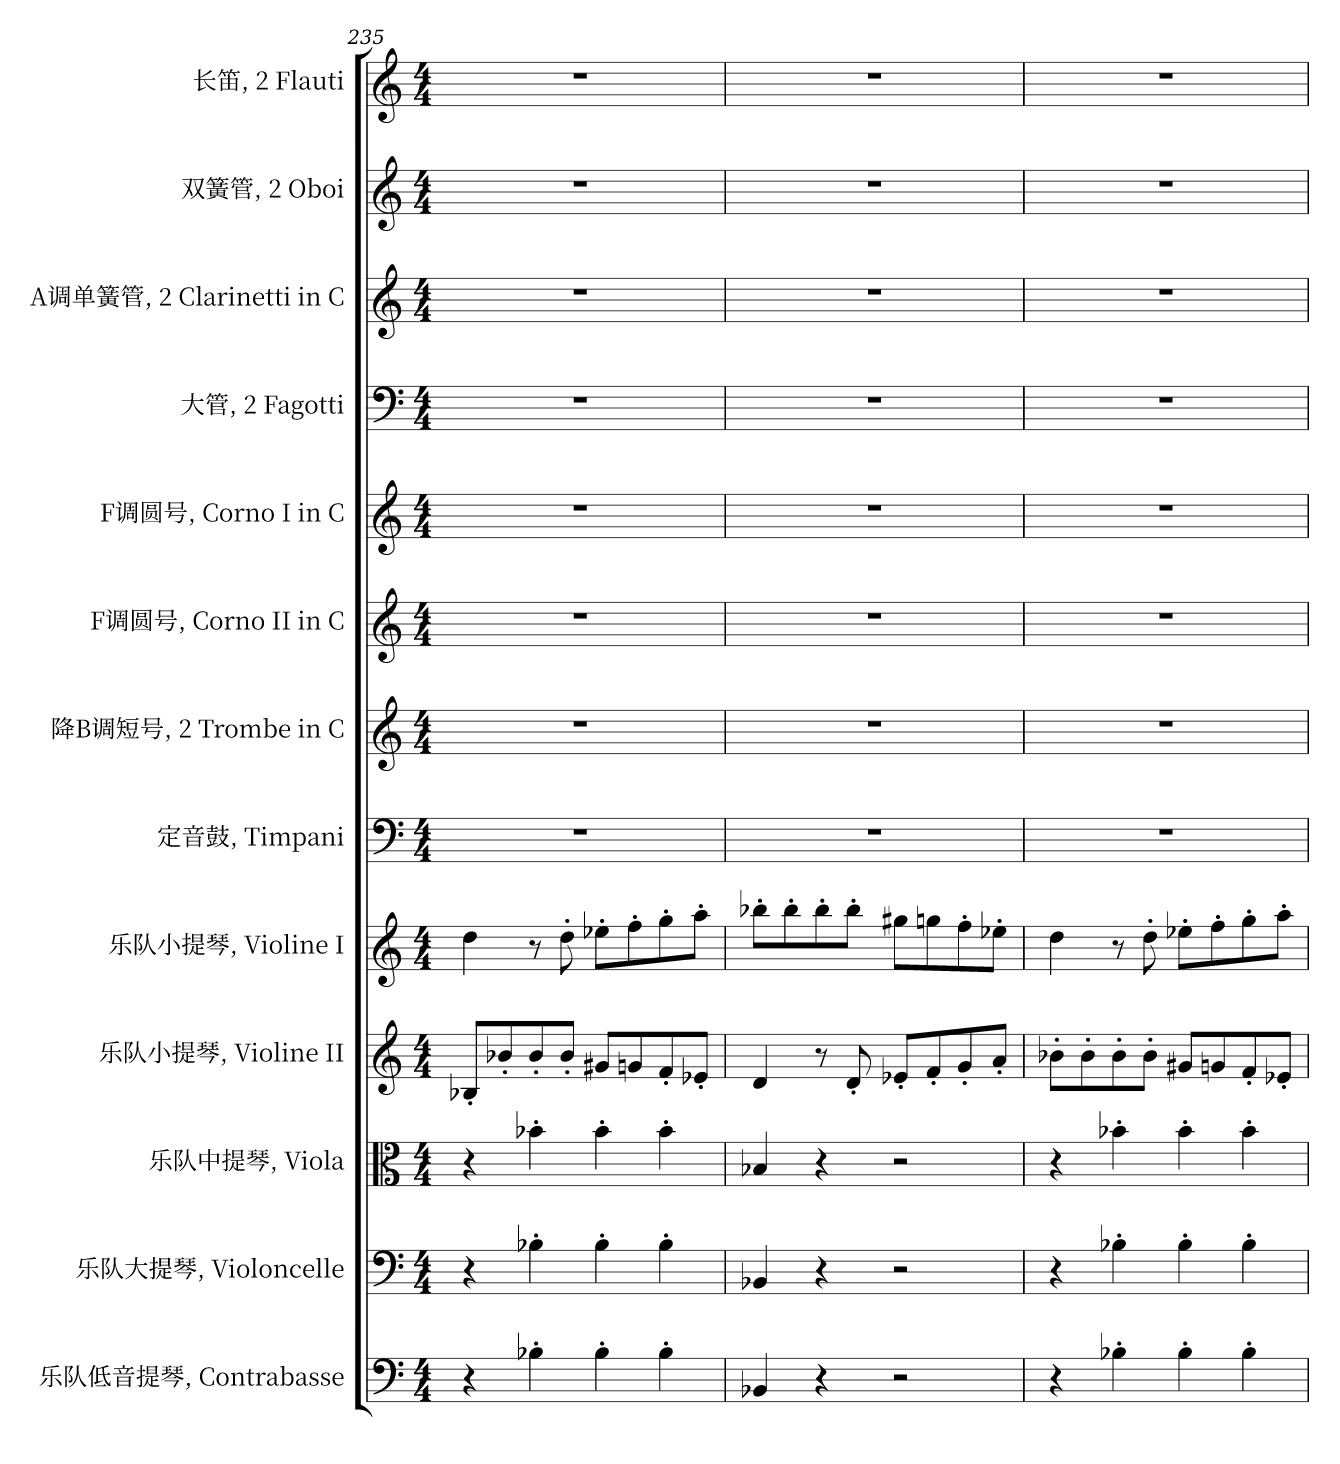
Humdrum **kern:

**kern	**kern	**kern	**kern	**kern	**kern	**kern	**kern	**kern	**kern	**kern	**kern	**kern
*part13	*part12	*part11	*part10	*part9	*part8	*part7	*part6	*part5	*part4	*part3	*part2	*part1
*staff13	*staff12	*staff11	*staff10	*staff9	*staff8	*staff7	*staff6	*staff5	*staff4	*staff3	*staff2	*staff1
*I"乐队低音提琴, Contrabasse	*I"乐队大提琴, Violoncelle	*I"乐队中提琴, Viola	*I"乐队小提琴, Violine II	*I"乐队小提琴, Violine I	*I"定音鼓, Timpani	*I"降B调短号, 2 Trombe in C	*I"F调圆号, Corno II in C	*I"F调圆号, Corno I in C	*I"大管, 2 Fagotti	*I"A调单簧管, 2 Clarinetti in C	*I"双簧管, 2 Oboi	*I"长笛, 2 Flauti
*I'Cbs.	*	*	*	*	*I'Timp.	*	*	*	*	*I'A Cl.	*I'Ob.	*I'Fl.
*clefF4	*clefF4	*clefC3	*clefG2	*clefG2	*clefF4	*clefG2	*clefG2	*clefG2	*clefF4	*clefG2	*clefG2	*clefG2
*ITrd7c12	*	*	*	*	*	*ITrd1c2	*ITrd4c7	*ITrd4c7	*	*ITrd2c3	*	*
*k[]	*k[]	*k[]	*k[]	*k[]	*k[]	*k[b-e-]	*k[b-]	*k[b-]	*k[]	*k[f#c#g#]	*k[]	*k[]
*M4/4	*M4/4	*M4/4	*M4/4	*M4/4	*M4/4	*M4/4	*M4/4	*M4/4	*M4/4	*M4/4	*M4/4	*M4/4
*MM198	*MM198	*MM198	*MM198	*MM198	*MM198	*MM198	*MM198	*MM198	*MM198	*MM198	*MM198	*MM198
=235	=235	=235	=235	=235	=235	=235	=235	=235	=235	=235	=235	=235
4r	4r	4r	8B-X'/L	4dd\	1r	1r	1r	1r	1r	1r	1r	1r
.	.	.	8b-X'/	.	.	.	.	.	.	.	.	.
4BB-X'\	4B-X'\	4b-X'\	8b-'/	8r	.	.	.	.	.	.	.	.
.	.	.	8b-'/J	8dd'\	.	.	.	.	.	.	.	.
4BB-'\	4B-'\	4b-'\	8g#X/L	8ee-X'\L	.	.	.	.	.	.	.	.
.	.	.	8gn/	8ff'\	.	.	.	.	.	.	.	.
4BB-'\	4B-'\	4b-'\	8f'/	8gg'\	.	.	.	.	.	.	.	.
.	.	.	8e-X'/J	8aa'\J	.	.	.	.	.	.	.	.
=236	=236	=236	=236	=236	=236	=236	=236	=236	=236	=236	=236	=236
*	*	*	*	*	*	*	*	*	*	*	*	*MM198
4BBB-X/	4BB-X/	4B-X/	4d/	8bb-X'\L	1r	1r	1r	1r	1r	1r	1r	1r
.	.	.	.	8bb-'\	.	.	.	.	.	.	.	.
4r	4r	4r	8r	8bb-'\	.	.	.	.	.	.	.	.
.	.	.	8d'/	8bb-'\J	.	.	.	.	.	.	.	.
2r	2r	2r	8e-X'/L	8gg#X\L	.	.	.	.	.	.	.	.
.	.	.	8f'/	8ggn\	.	.	.	.	.	.	.	.
.	.	.	8g'/	8ff'\	.	.	.	.	.	.	.	.
.	.	.	8a'/J	8ee-X'\J	.	.	.	.	.	.	.	.
!!LO:PB:g=z
=237	=237	=237	=237	=237	=237	=237	=237	=237	=237	=237	=237	=237
*	*	*	*	*	*	*	*	*	*	*	*	*MM198
4r	4r	4r	8b-X'\L	4dd\	1r	1r	1r	1r	1r	1r	1r	1r
.	.	.	8b-'\	.	.	.	.	.	.	.	.	.
4BB-X'\	4B-X'\	4b-X'\	8b-'\	8r	.	.	.	.	.	.	.	.
.	.	.	8b-'\J	8dd'\	.	.	.	.	.	.	.	.
4BB-'\	4B-'\	4b-'\	8g#X/L	8ee-X'\L	.	.	.	.	.	.	.	.
.	.	.	8gn/	8ff'\	.	.	.	.	.	.	.	.
4BB-'\	4B-'\	4b-'\	8f'/	8gg'\	.	.	.	.	.	.	.	.
.	.	.	8e-X'/J	8aa'\J	.	.	.	.	.	.	.	.
=	=	=	=	=	=	=	=	=	=	=	=	=
*-	*-	*-	*-	*-	*-	*-	*-	*-	*-	*-	*-	*-
